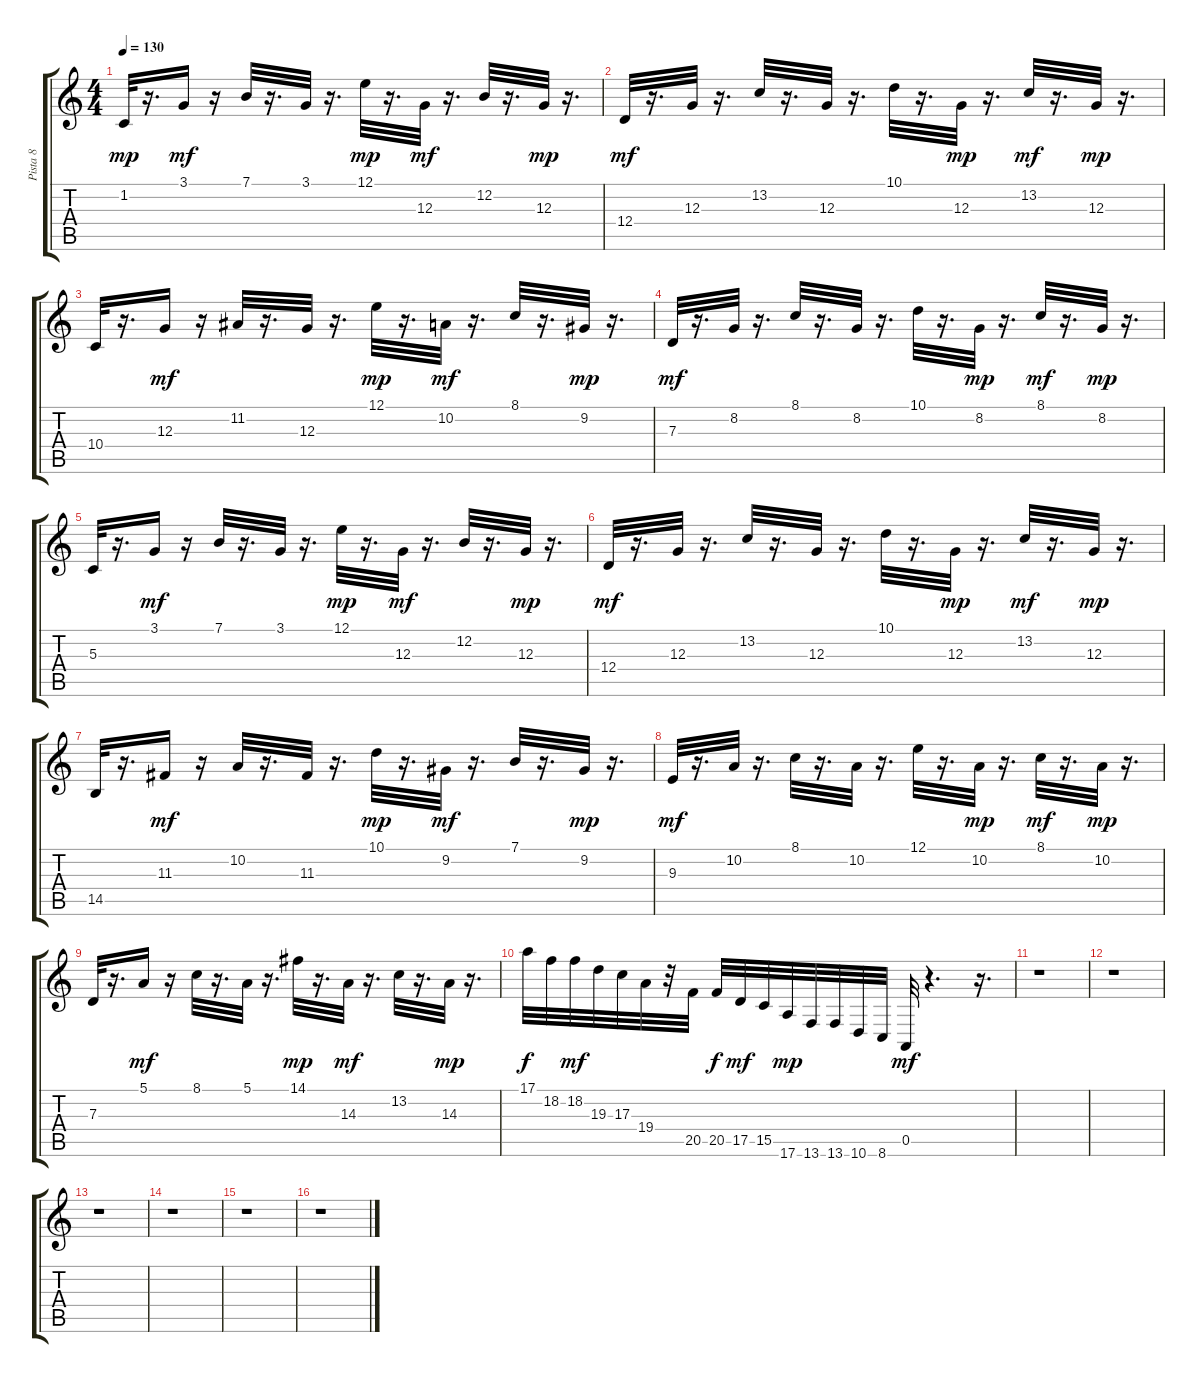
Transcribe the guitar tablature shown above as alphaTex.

\track ("Pista 8" "Pista 8") {instrument stringensemble1}
\staff {score tabs}
\tuning (E4 B3 G3 D3 A2 E2) {hide}
\ts (4 4)
\tempo 130
\clef g2
\ks c
1.2.32{dy mp} r.16{d} 3.1.16{dy mf} r.16 7.1.32 r.16{d} 3.1.32 r.16{d} 12.1.32{dy mp} r.16{d} 12.3.32{dy mf} r.16{d} 12.2.32 r.16{d} 12.3.32{dy mp} r.16{d} |
12.4.32{dy mf} r.16{d} 12.3.32 r.16{d} 13.2.32 r.16{d} 12.3.32 r.16{d} 10.1.32 r.16{d} 12.3.32{dy mp} r.16{d} 13.2.32{dy mf} r.16{d} 12.3.32{dy mp} r.16{d} |
10.4.32 r.16{d} 12.3.16{dy mf} r.16 11.2.32 r.16{d} 12.3.32 r.16{d} 12.1.32{dy mp} r.16{d} 10.2.32{dy mf} r.16{d} 8.1.32 r.16{d} 9.2.32{dy mp} r.16{d} |
7.3.32{dy mf} r.16{d} 8.2.32 r.16{d} 8.1.32 r.16{d} 8.2.32 r.16{d} 10.1.32 r.16{d} 8.2.32{dy mp} r.16{d} 8.1.32{dy mf} r.16{d} 8.2.32{dy mp} r.16{d} |
5.3.32 r.16{d} 3.1.16{dy mf} r.16 7.1.32 r.16{d} 3.1.32 r.16{d} 12.1.32{dy mp} r.16{d} 12.3.32{dy mf} r.16{d} 12.2.32 r.16{d} 12.3.32{dy mp} r.16{d} |
12.4.32{dy mf} r.16{d} 12.3.32 r.16{d} 13.2.32 r.16{d} 12.3.32 r.16{d} 10.1.32 r.16{d} 12.3.32{dy mp} r.16{d} 13.2.32{dy mf} r.16{d} 12.3.32{dy mp} r.16{d} |
14.5.32 r.16{d} 11.3.16{dy mf} r.16 10.2.32 r.16{d} 11.3.32 r.16{d} 10.1.32{dy mp} r.16{d} 9.2.32{dy mf} r.16{d} 7.1.32 r.16{d} 9.2.32{dy mp} r.16{d} |
9.3.32{dy mf} r.16{d} 10.2.32 r.16{d} 8.1.32 r.16{d} 10.2.32 r.16{d} 12.1.32 r.16{d} 10.2.32{dy mp} r.16{d} 8.1.32{dy mf} r.16{d} 10.2.32{dy mp} r.16{d} |
7.3.32 r.16{d} 5.1.16{dy mf} r.16 8.1.32 r.16{d} 5.1.32 r.16{d} 14.1.32{dy mp} r.16{d} 14.3.32{dy mf} r.16{d} 13.2.32 r.16{d} 14.3.32{dy mp} r.16{d} |
17.1.32{dy f} 18.2.32 18.2.32{dy mf} 19.3.32 17.3.32 19.4.32 r.32 20.5.32 20.5.32{dy f} 17.5.32{dy mf} 15.5.32 17.6.32{dy mp} 13.6.32 13.6.32 10.6.32 8.6.32 0.5.32{dy mf} r.4{d} r.16{d} |
r.1 |
r.1 |
r.1 |
r.1 |
r.1 |
r.1
